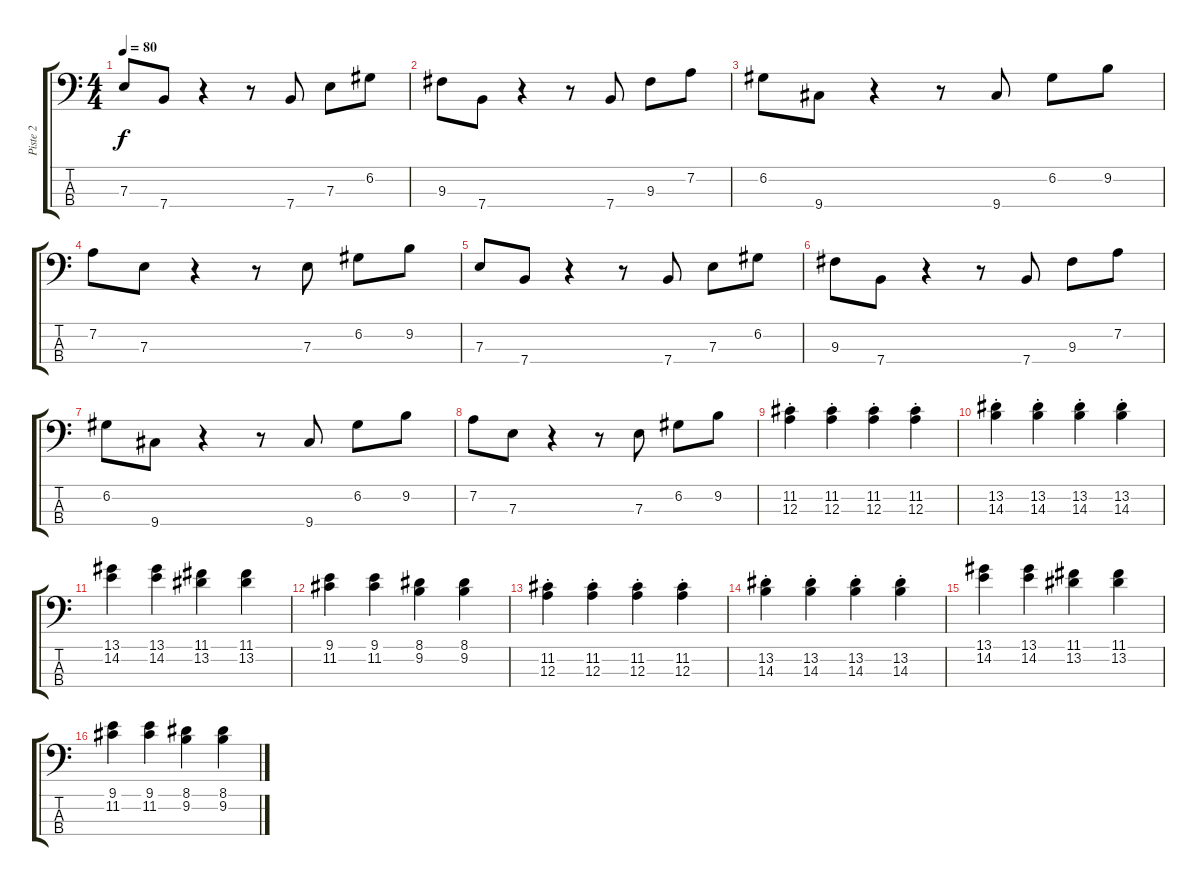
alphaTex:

\track ("Piste 2" "Piste 2") {instrument electricbassfinger}
\staff {score tabs}
\tuning (G2 D2 A1 E1) {hide}
\ts (4 4)
\tempo 80
\clef f4
\ks c
7.3.8{dy f} 7.4.8 r.4 r.8 7.4.8 7.3.8 6.2.8 |
9.3.8 7.4.8 r.4 r.8 7.4.8 9.3.8 7.2.8 |
6.2.8 9.4.8 r.4 r.8 9.4.8 6.2.8 9.2.8 |
7.2.8 7.3.8 r.4 r.8 7.3.8 6.2.8 9.2.8 |
7.3.8 7.4.8 r.4 r.8 7.4.8 7.3.8 6.2.8 |
9.3.8 7.4.8 r.4 r.8 7.4.8 9.3.8 7.2.8 |
6.2.8 9.4.8 r.4 r.8 9.4.8 6.2.8 9.2.8 |
7.2.8 7.3.8 r.4 r.8 7.3.8 6.2.8 9.2.8 |
(11.2{st} 12.3{st}).4 (11.2{st} 12.3{st}).4 (11.2{st} 12.3{st}).4 (11.2{st} 12.3{st}).4 |
(13.2{st} 14.3{st}).4 (13.2{st} 14.3{st}).4 (13.2{st} 14.3{st}).4 (13.2{st} 14.3{st}).4 |
(13.1 14.2).4 (13.1 14.2).4 (11.1 13.2).4 (11.1 13.2).4 |
(9.1 11.2).4 (9.1 11.2).4 (8.1 9.2).4 (8.1 9.2).4 |
(11.2{st} 12.3{st}).4 (11.2{st} 12.3{st}).4 (11.2{st} 12.3{st}).4 (11.2{st} 12.3{st}).4 |
(13.2{st} 14.3{st}).4 (13.2{st} 14.3{st}).4 (13.2{st} 14.3{st}).4 (13.2{st} 14.3{st}).4 |
(13.1 14.2).4 (13.1 14.2).4 (11.1 13.2).4 (11.1 13.2).4 |
(9.1 11.2).4 (9.1 11.2).4 (8.1 9.2).4 (8.1 9.2).4
